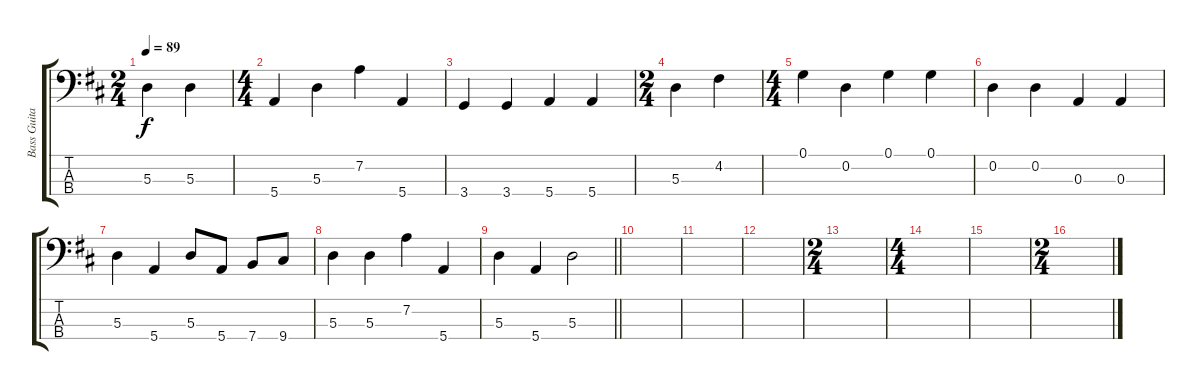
\track ("Bass Guitar" "Bass Guita") {instrument electricbassfinger}
\staff {score tabs}
\tuning (G2 D2 A1 E1) {hide}
\ts (2 4)
\tempo 89
\clef f4
\ks d
5.3.4{dy f} 5.3.4 |
\ts (4 4)
5.4.4 5.3.4 7.2.4 5.4.4 |
3.4.4 3.4.4 5.4.4 5.4.4 |
\ts (2 4)
5.3.4 4.2.4 |
\ts (4 4)
0.1.4 0.2.4 0.1.4 0.1.4 |
0.2.4 0.2.4 0.3.4 0.3.4 |
5.3.4 5.4.4 5.3.8 5.4.8 7.4.8 9.4.8 |
5.3.4 5.3.4 7.2.4 5.4.4 |
\barLineRight lightlight
5.3.4 5.4.4 5.3.2 |
|
|
|
\ts (2 4)
|
\ts (4 4)
|
|
\ts (2 4)
